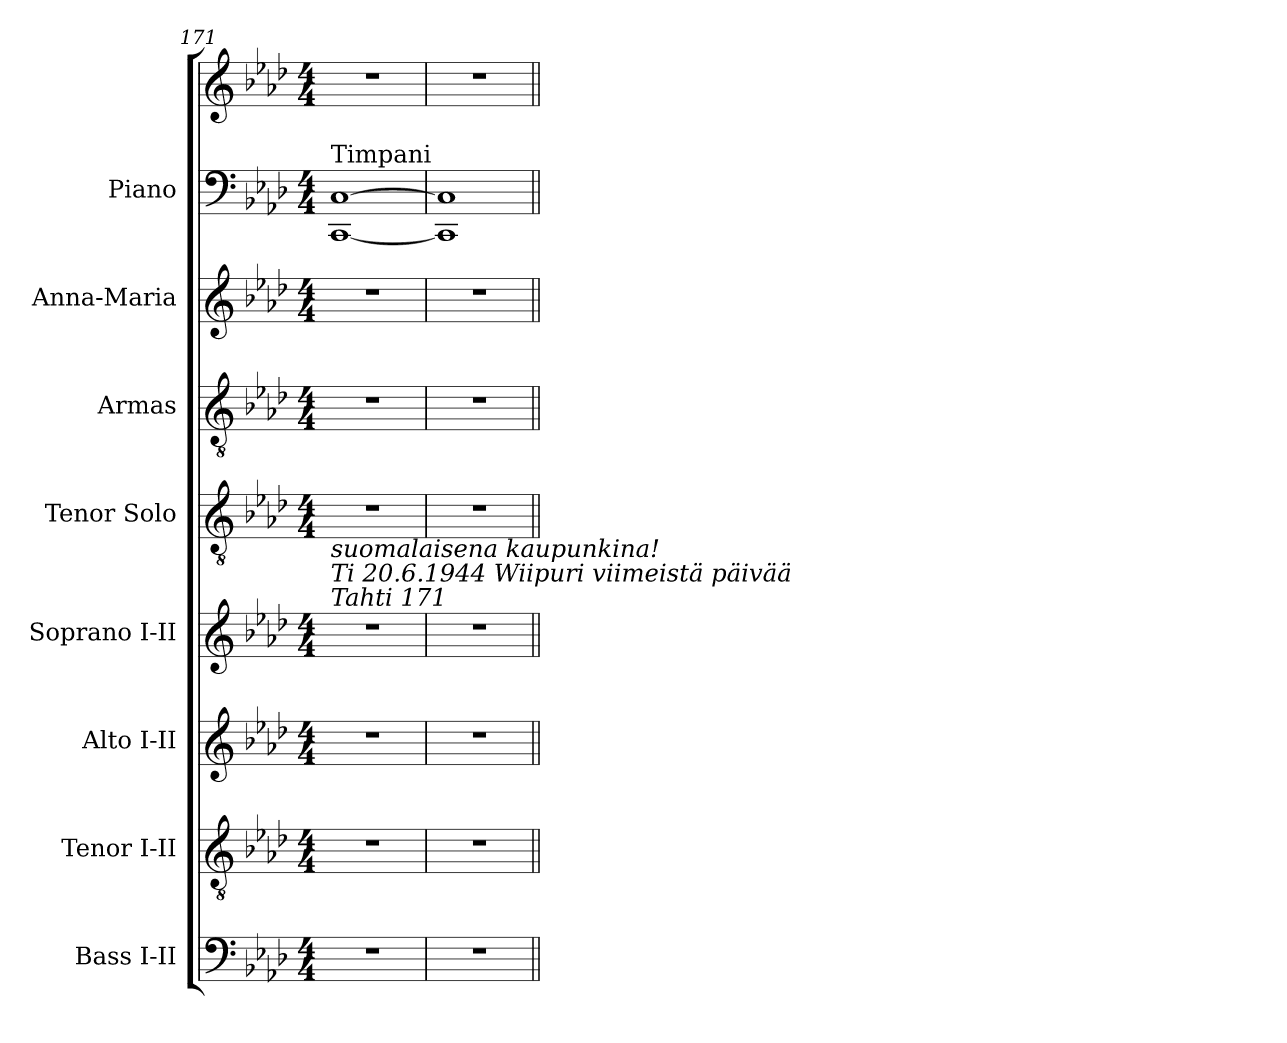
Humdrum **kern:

**kern	**kern	**kern	**kern	**kern	**kern	**kern	**kern	**kern
*part8	*part7	*part6	*part5	*part4	*part3	*part2	*part1	*part1
*staff9	*staff8	*staff7	*staff6	*staff5	*staff4	*staff3	*staff2	*staff1
*I"Bass I-II	*I"Tenor I-II	*I"Alto I-II	*I"Soprano I-II	*I"Tenor Solo	*I"Armas	*I"Anna-Maria	*I"Piano	*
*I'B.	*I'T.	*I'A.	*I'S.	*I'T. Solo	*I'Armas	*I'A-M	*I'Pno.	*
!!LO:PB:g=z
*clefF4	*clefGv2	*clefG2	*clefG2	*clefGv2	*clefGv2	*clefG2	*clefF4	*clefG2
*	*ITrd7c12	*	*	*ITrd7c12	*ITrd7c12	*	*	*
*k[b-e-a-d-]	*k[b-e-a-d-]	*k[b-e-a-d-]	*k[b-e-a-d-]	*k[b-e-a-d-]	*k[b-e-a-d-]	*k[b-e-a-d-]	*k[b-e-a-d-]	*k[b-e-a-d-]
*A-:	*A-:	*A-:	*A-:	*A-:	*A-:	*A-:	*A-:	*A-:
*M4/4	*M4/4	*M4/4	*M4/4	*M4/4	*M4/4	*M4/4	*M4/4	*M4/4
*MM124	*MM124	*MM124	*MM124	*MM124	*MM124	*MM124	*MM124	*MM124
=171	=171	=171	=171	=171	=171	=171	=171	=171
!	!	!	!	!	!	!	!LO:TX:a:t=Timpani	!
!	!	!	!LO:TX:a:i:t=Tahti 171	!	!	!	!	!
!	!	!	!LO:TX:i:t=Ti 20.6.1944 Wiipuri viimeistä päivää	!	!	!	!	!
!	!	!	!LO:TX:i:t=suomalaisena kaupunkina!	!	!	!	!	!
1r	1r	1r	1r	1r	1r	1r	[<1CCi [>1Ci	1r
=172	=172	=172	=172	=172	=172	=172	=172	=172
1r	1r	1r	1r	1r	1r	1r	1CCi] 1Ci]	1r
=||	=||	=||	=||	=||	=||	=||	=||	=||
*-	*-	*-	*-	*-	*-	*-	*-	*-
